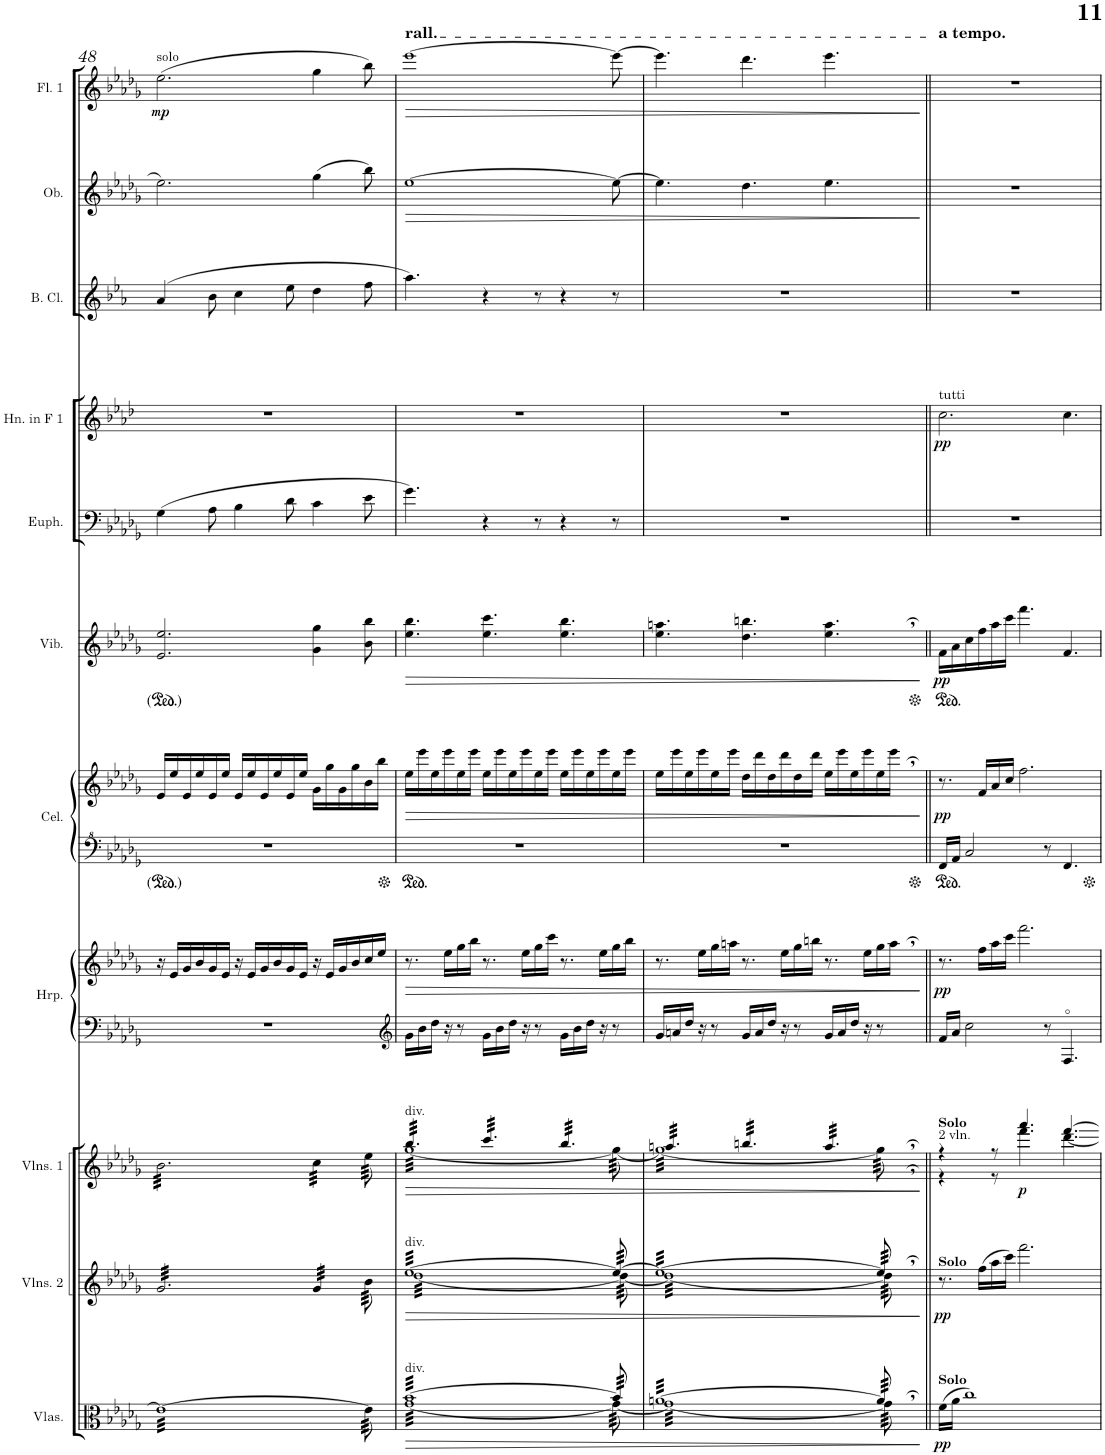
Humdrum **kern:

**kern	**dynam	**kern	**dynam	**kern	**dynam	**kern	**kern	**dynam	**kern	**kern	**dynam	**kern	**dynam	**kern	**kern	**dynam	**kern	**kern	**dynam	**kern	**dynam
*part11	*part11	*part10	*part10	*part9	*part9	*part8	*part8	*part8	*part7	*part7	*part7	*part6	*part6	*part5	*part4	*part4	*part3	*part2	*part2	*part1	*part1
*staff13	*staff13	*staff12	*staff12	*staff11	*staff11	*staff10	*staff9	*staff9/10	*staff8	*staff7	*staff7/8	*staff6	*staff6	*staff5	*staff4	*staff4	*staff3	*staff2	*staff2	*staff1	*staff1
*I"Violas	*	*I"Violins 2	*	*I"Violins 1	*	*I"Harp	*	*	*I"Celesta	*	*	*I"Vibraphone	*	*I"Euphonium	*I"Horn in F 1	*	*I"Bass Clarinet	*I"Oboe	*	*I"Flute 1	*
*I'Vlas.	*	*I'Vlns. 2	*	*I'Vlns. 1	*	*I'Hrp.	*	*	*I'Cel.	*	*	*I'Vib.	*	*I'Euph.	*I'Hn. in F 1	*	*I'B. Cl.	*I'Ob.	*	*I'Fl. 1	*
!!LO:PB:g=z
*clefC3	*	*clefG2	*	*clefG2	*	*clefF4	*clefG2	*	*clefF^4	*clefG2	*	*clefG2	*	*clefF4	*clefG2	*	*clefG2	*clefG2	*	*clefG2	*
*	*	*	*	*	*	*	*	*	*Trd-7c-12	*Trd-7c-12	*	*	*	*Trd7c12	*Trd4c7	*	*Trd8c14	*	*	*	*
*k[b-e-a-d-g-]	*	*k[b-e-a-d-g-]	*	*k[b-e-a-d-g-]	*	*k[b-e-a-d-g-]	*k[b-e-a-d-g-]	*	*k[b-e-a-d-g-]	*k[b-e-a-d-g-]	*	*k[b-e-a-d-g-]	*	*k[b-e-a-d-g-]	*k[b-e-a-d-]	*	*k[b-e-a-]	*k[b-e-a-d-g-]	*	*k[b-e-a-d-g-]	*
*M9/8	*	*M9/8	*	*M9/8	*	*M9/8	*M9/8	*	*M9/8	*M9/8	*	*M9/8	*	*M9/8	*M9/8	*	*M9/8	*M9/8	*	*M9/8	*
=48	=48	=48	=48	=48	=48	=48	=48	=48	=48	=48	=48	=48	=48	=48	=48	=48	=48	=48	=48	=48	=48
!	!	!	!	!	!	!	!	!	!	!	!	!	!	!	!	!	!	!	!	!LO:TX:a:t=solo	!
!	!	!	!	!	!	!	!	!	!	!	!	!	!	!	!	!	!	!	!	!	!LO:DY:b
*tremolo	*	*	*	*	*	*	*	*	*	*	*	*	*	*	*	*	*	*	*	*	*
*	*	*tremolo	*	*	*	*	*	*	*	*	*	*	*	*	*	*	*	*	*	*	*
*	*	*	*	*tremolo	*	*	*	*	*	*	*	*	*	*	*	*	*	*	*	*	*
32e-LLL	.	32g-/LLL	.	32b-\LLL	.	8%9r	16r	.	8%9r	16e-/LL	.	2.e-/ 2.ee-/	.	(4G-\	8%9r	.	(4a-/	2.ee-\	.	(2.ee-\	mp
32e-	.	32g-/	.	32b-\	.	.	.	.	.	.	.	.	.	.	.	.	.	.	.	.	.
32e-	.	32g-/	.	32b-\	.	.	16e-/LL	.	.	16ee-/	.	.	.	.	.	.	.	.	.	.	.
32e-	.	32g-/	.	32b-\	.	.	.	.	.	.	.	.	.	.	.	.	.	.	.	.	.
32e-	.	32g-/	.	32b-\	.	.	16g-/	.	.	16e-/	.	.	.	.	.	.	.	.	.	.	.
32e-	.	32g-/	.	32b-\	.	.	.	.	.	.	.	.	.	.	.	.	.	.	.	.	.
32e-	.	32g-/	.	32b-\	.	.	16b-/	.	.	16ee-/	.	.	.	.	.	.	.	.	.	.	.
32e-	.	32g-/	.	32b-\	.	.	.	.	.	.	.	.	.	.	.	.	.	.	.	.	.
32e-	.	32g-/	.	32b-\	.	.	16g-/	.	.	16e-/	.	.	.	8A-\	.	.	8b-\	.	.	.	.
32e-	.	32g-/	.	32b-\	.	.	.	.	.	.	.	.	.	.	.	.	.	.	.	.	.
32e-	.	32g-/	.	32b-\	.	.	16e-/JJ	.	.	16ee-/JJ	.	.	.	.	.	.	.	.	.	.	.
32e-	.	32g-/	.	32b-\	.	.	.	.	.	.	.	.	.	.	.	.	.	.	.	.	.
32e-	.	32g-/	.	32b-\	.	.	16r	.	.	16e-/LL	.	.	.	4B-\	.	.	4cc\	.	.	.	.
32e-	.	32g-/	.	32b-\	.	.	.	.	.	.	.	.	.	.	.	.	.	.	.	.	.
32e-	.	32g-/	.	32b-\	.	.	16e-/LL	.	.	16ee-/	.	.	.	.	.	.	.	.	.	.	.
32e-	.	32g-/	.	32b-\	.	.	.	.	.	.	.	.	.	.	.	.	.	.	.	.	.
32e-	.	32g-/	.	32b-\	.	.	16g-/	.	.	16e-/	.	.	.	.	.	.	.	.	.	.	.
32e-	.	32g-/	.	32b-\	.	.	.	.	.	.	.	.	.	.	.	.	.	.	.	.	.
32e-	.	32g-/	.	32b-\	.	.	16b-/	.	.	16ee-/	.	.	.	.	.	.	.	.	.	.	.
32e-	.	32g-/	.	32b-\	.	.	.	.	.	.	.	.	.	.	.	.	.	.	.	.	.
32e-	.	32g-/	.	32b-\	.	.	16g-/	.	.	16e-/	.	.	.	8d-\	.	.	8ee-\	.	.	.	.
32e-	.	32g-/	.	32b-\	.	.	.	.	.	.	.	.	.	.	.	.	.	.	.	.	.
32e-	.	32g-/	.	32b-\	.	.	16e-/JJ	.	.	16ee-/JJ	.	.	.	.	.	.	.	.	.	.	.
32e-	.	32g-/JJJ	.	32b-\JJJ	.	.	.	.	.	.	.	.	.	.	.	.	.	.	.	.	.
32e-	.	32g-/LLL	.	32cc\LLL	.	.	16r	.	.	16g-\LL	.	4g-\ 4gg-\	.	4c\	.	.	4dd\	(4gg-\	.	4gg-\	.
32e-	.	32g-/	.	32cc\	.	.	.	.	.	.	.	.	.	.	.	.	.	.	.	.	.
32e-	.	32g-/	.	32cc\	.	.	16e-/LL	.	.	16gg-\	.	.	.	.	.	.	.	.	.	.	.
32e-	.	32g-/	.	32cc\	.	.	.	.	.	.	.	.	.	.	.	.	.	.	.	.	.
32e-	.	32g-/	.	32cc\	.	.	16g-/	.	.	16g-\	.	.	.	.	.	.	.	.	.	.	.
32e-	.	32g-/	.	32cc\	.	.	.	.	.	.	.	.	.	.	.	.	.	.	.	.	.
32e-	.	32g-/	.	32cc\	.	.	16b-/	.	.	16gg-\	.	.	.	.	.	.	.	.	.	.	.
32e-JJJ	.	32g-/JJJ	.	32cc\JJJ	.	.	.	.	.	.	.	.	.	.	.	.	.	.	.	.	.
64e-\]	.	64b-\	.	64ee-\	.	.	16cc/	.	.	16b-\	.	8b-\ 8bb-\	.	8e-\	.	.	8ff\	8bb-\)	.	8bb-\)	.
64e-\	.	64b-\	.	64ee-\	.	.	.	.	.	.	.	.	.	.	.	.	.	.	.	.	.
64e-\	.	64b-\	.	64ee-\	.	.	.	.	.	.	.	.	.	.	.	.	.	.	.	.	.
64e-\	.	64b-\	.	64ee-\	.	.	.	.	.	.	.	.	.	.	.	.	.	.	.	.	.
64e-\	.	64b-\	.	64ee-\	.	.	16ee-/JJ	.	.	16bb-\JJ	.	.	.	.	.	.	.	.	.	.	.
64e-\	.	64b-\	.	64ee-\	.	.	.	.	.	.	.	.	.	.	.	.	.	.	.	.	.
64e-\	.	64b-\	.	64ee-\	.	.	.	.	.	.	.	.	.	.	.	.	.	.	.	.	.
64e-\	.	64b-\	.	64ee-\	.	.	.	.	.	.	.	.	.	.	.	.	.	.	.	.	.
=49	=49	=49	=49	=49	=49	=49	=49	=49	=49	=49	=49	=49	=49	=49	=49	=49	=49	=49	=49	=49	=49
*	*	*	*	*	*	*clefG2	*	*	*	*	*	*	*	*	*	*	*	*	*	*	*
!	!	!	!	!	!	!	!	!	!	!	!	!	!	!	!	!	!	!	!	!LO:TX:a:t=rall.	!
!	!	!	!	!LO:TX:a:t=div.	!	!	!	!	!	!	!	!	!	!	!	!	!	!	!	!	!
!	!	!LO:TX:a:t=div.	!	!	!	!	!	!	!	!	!	!	!	!	!	!	!	!	!	!	!
!LO:TX:a:t=div.	!	!	!	!	!	!	!	!	!	!	!	!	!	!	!	!	!	!	!	!	!
!	!LO:HP:b	!	!LO:HP:b	!	!LO:HP:b	!	!	!LO:HP:b	!	!	!LO:HP:b	!	!LO:HP:b	!	!	!	!	!	!LO:HP:b	!	!
*^	*	*^	*	*^	*	*	*	*	*	*	*	*	*	*	*	*	*	*	*	*	*
[32b-LLL	[32g-LLL	>	[32ee-LLL	[32dd-LLL	>	32bb-/LLL	[32gg-LLL	>	16g-\LL	8.r	>	8%9r	16ee-\LL	>	4.ee-\ 4.bb-\	>	4.g-\)	8%9r	.	4.aa-\)	[1ee-	>	[1eee-	.
32b-	32g-	.	32ee-	32dd-	.	32bb-/	32gg-	.	.	.	.	.	.	.	.	.	.	.	.	.	.	.	.	.
32b-	32g-	.	32ee-	32dd-	.	32bb-/	32gg-	.	16b-\	.	.	.	16eee-\	.	.	.	.	.	.	.	.	.	.	.
32b-	32g-	.	32ee-	32dd-	.	32bb-/	32gg-	.	.	.	.	.	.	.	.	.	.	.	.	.	.	.	.	.
32b-	32g-	.	32ee-	32dd-	.	32bb-/	32gg-	.	16dd-\JJ	.	.	.	16ee-\	.	.	.	.	.	.	.	.	.	.	.
32b-	32g-	.	32ee-	32dd-	.	32bb-/	32gg-	.	.	.	.	.	.	.	.	.	.	.	.	.	.	.	.	.
32b-	32g-	.	32ee-	32dd-	.	32bb-/	32gg-	.	16r	16ee-\LL	.	.	16eee-\	.	.	.	.	.	.	.	.	.	.	.
32b-	32g-	.	32ee-	32dd-	.	32bb-/	32gg-	.	.	.	.	.	.	.	.	.	.	.	.	.	.	.	.	.
32b-	32g-	.	32ee-	32dd-	.	32bb-/	32gg-	.	8r	16gg-\	.	.	16ee-\	.	.	.	.	.	.	.	.	.	.	.
32b-	32g-	.	32ee-	32dd-	.	32bb-/	32gg-	.	.	.	.	.	.	.	.	.	.	.	.	.	.	.	.	.
32b-	32g-	.	32ee-	32dd-	.	32bb-/	32gg-	.	.	16bb-\JJ	.	.	16eee-\JJ	.	.	.	.	.	.	.	.	.	.	.
32b-	32g-	.	32ee-	32dd-	.	32bb-/JJJ	32gg-	.	.	.	.	.	.	.	.	.	.	.	.	.	.	.	.	.
32b-	32g-	.	32ee-	32dd-	.	32ccc/LLL	32gg-	.	16g-\LL	8.r	.	.	16ee-\LL	.	4.ee-\ 4.ccc\	.	4r	.	.	4r	.	.	.	.
32b-	32g-	.	32ee-	32dd-	.	32ccc/	32gg-	.	.	.	.	.	.	.	.	.	.	.	.	.	.	.	.	.
32b-	32g-	.	32ee-	32dd-	.	32ccc/	32gg-	.	16b-\	.	.	.	16eee-\	.	.	.	.	.	.	.	.	.	.	.
32b-	32g-	.	32ee-	32dd-	.	32ccc/	32gg-	.	.	.	.	.	.	.	.	.	.	.	.	.	.	.	.	.
32b-	32g-	.	32ee-	32dd-	.	32ccc/	32gg-	.	16dd-\JJ	.	.	.	16ee-\	.	.	.	.	.	.	.	.	.	.	.
32b-	32g-	.	32ee-	32dd-	.	32ccc/	32gg-	.	.	.	.	.	.	.	.	.	.	.	.	.	.	.	.	.
32b-	32g-	.	32ee-	32dd-	.	32ccc/	32gg-	.	16r	16ee-\LL	.	.	16eee-\	.	.	.	.	.	.	.	.	.	.	.
32b-	32g-	.	32ee-	32dd-	.	32ccc/	32gg-	.	.	.	.	.	.	.	.	.	.	.	.	.	.	.	.	.
32b-	32g-	.	32ee-	32dd-	.	32ccc/	32gg-	.	8r	16gg-\	.	.	16ee-\	.	.	.	8r	.	.	8r	.	.	.	.
32b-	32g-	.	32ee-	32dd-	.	32ccc/	32gg-	.	.	.	.	.	.	.	.	.	.	.	.	.	.	.	.	.
32b-	32g-	.	32ee-	32dd-	.	32ccc/	32gg-	.	.	16ccc\JJ	.	.	16eee-\JJ	.	.	.	.	.	.	.	.	.	.	.
32b-	32g-	.	32ee-	32dd-	.	32ccc/JJJ	32gg-	.	.	.	.	.	.	.	.	.	.	.	.	.	.	.	.	.
32b-	32g-	.	32ee-	32dd-	.	32bb-/LLL	32gg-	.	16g-\LL	8.r	.	.	16ee-\LL	.	4.ee-\ 4.bb-\	.	4r	.	.	4r	.	.	.	.
32b-	32g-	.	32ee-	32dd-	.	32bb-/	32gg-	.	.	.	.	.	.	.	.	.	.	.	.	.	.	.	.	.
32b-	32g-	.	32ee-	32dd-	.	32bb-/	32gg-	.	16b-\	.	.	.	16eee-\	.	.	.	.	.	.	.	.	.	.	.
32b-	32g-	.	32ee-	32dd-	.	32bb-/	32gg-	.	.	.	.	.	.	.	.	.	.	.	.	.	.	.	.	.
32b-	32g-	.	32ee-	32dd-	.	32bb-/	32gg-	.	16dd-\JJ	.	.	.	16ee-\	.	.	.	.	.	.	.	.	.	.	.
32b-	32g-	.	32ee-	32dd-	.	32bb-/	32gg-	.	.	.	.	.	.	.	.	.	.	.	.	.	.	.	.	.
32b-	32g-	.	32ee-	32dd-	.	32bb-/	32gg-	.	16r	16ee-\LL	.	.	16eee-\	.	.	.	.	.	.	.	.	.	.	.
32b-JJJ	32g-JJJ	.	32ee-JJJ	32dd-JJJ	.	32bb-/	32gg-JJJ	.	.	.	.	.	.	.	.	.	.	.	.	.	.	.	.	.
!	!	!	!	!	!	!	!	!	!	!	!	!	!	!	!	!	!	!	!	!	!	!	!	!LO:HP:b
64b-/]	64g-\	.	64ee-/	64dd-\	.	32bb-/	64gg-\	.	8r	16gg-\	.	.	16ee-\	.	.	.	8r	.	.	8r	8ee-\_	.	8eee-\_	>
64b-/	64g-\	.	64ee-/	64dd-\	.	.	64gg-\	.	.	.	.	.	.	.	.	.	.	.	.	.	.	.	.	.
64b-/	64g-\	.	64ee-/	64dd-\	.	32bb-/	64gg-\	.	.	.	.	.	.	.	.	.	.	.	.	.	.	.	.	.
64b-/	64g-\	.	64ee-/	64dd-\	.	.	64gg-\	.	.	.	.	.	.	.	.	.	.	.	.	.	.	.	.	.
64b-/	64g-\	.	64ee-/	64dd-\	.	32bb-/	64gg-\	.	.	16bb-\JJ	.	.	16eee-\JJ	.	.	.	.	.	.	.	.	.	.	.
64b-/	64g-\	.	64ee-/	64dd-\	.	.	64gg-\	.	.	.	.	.	.	.	.	.	.	.	.	.	.	.	.	.
64b-/	64g-\	.	64ee-/	64dd-\	.	32bb-/JJJ	64gg-\	.	.	.	.	.	.	.	.	.	.	.	.	.	.	.	.	.
64b-/	64g-\	.	64ee-/	64dd-\	.	.	64gg-\	.	.	.	.	.	.	.	.	.	.	.	.	.	.	.	.	.
=50	=50	=50	=50	=50	=50	=50	=50	=50	=50	=50	=50	=50	=50	=50	=50	=50	=50	=50	=50	=50	=50	=50	=50	=50
[32anLLL	32g-LLL	.	32ee-LLL	32dd-LLL	.	32aan/LLL	32gg-LLL	.	16g-/LL	8.r	.	8%9r	16ee-\LL	.	4.ee-\ 4.aan\	.	8%9r	8%9r	.	8%9r	4.ee-\]	.	4.eee-\]	.
32an	32g-	.	32ee-	32dd-	.	32aan/	32gg-	.	.	.	.	.	.	.	.	.	.	.	.	.	.	.	.	.
32an	32g-	.	32ee-	32dd-	.	32aan/	32gg-	.	16an/	.	.	.	16eee-\	.	.	.	.	.	.	.	.	.	.	.
32an	32g-	.	32ee-	32dd-	.	32aan/	32gg-	.	.	.	.	.	.	.	.	.	.	.	.	.	.	.	.	.
32an	32g-	.	32ee-	32dd-	.	32aan/	32gg-	.	16dd-/JJ	.	.	.	16ee-\	.	.	.	.	.	.	.	.	.	.	.
32an	32g-	.	32ee-	32dd-	.	32aan/	32gg-	.	.	.	.	.	.	.	.	.	.	.	.	.	.	.	.	.
32an	32g-	.	32ee-	32dd-	.	32aan/	32gg-	.	16r	16ee-\LL	.	.	16eee-\	.	.	.	.	.	.	.	.	.	.	.
32an	32g-	.	32ee-	32dd-	.	32aan/	32gg-	.	.	.	.	.	.	.	.	.	.	.	.	.	.	.	.	.
32an	32g-	.	32ee-	32dd-	.	32aan/	32gg-	.	8r	16gg-\	.	.	16ee-\	.	.	.	.	.	.	.	.	.	.	.
32an	32g-	.	32ee-	32dd-	.	32aan/	32gg-	.	.	.	.	.	.	.	.	.	.	.	.	.	.	.	.	.
32an	32g-	.	32ee-	32dd-	.	32aan/	32gg-	.	.	16aan\JJ	.	.	16eee-\JJ	.	.	.	.	.	.	.	.	.	.	.
32an	32g-	.	32ee-	32dd-	.	32aan/JJJ	32gg-	.	.	.	.	.	.	.	.	.	.	.	.	.	.	.	.	.
32an	32g-	.	32ee-	32dd-	.	32bbn/LLL	32gg-	.	16g-/LL	8.r	.	.	16dd-\LL	.	4.dd-\ 4.bbn\	.	.	.	.	.	4.dd-\	.	4.ddd-\	.
32an	32g-	.	32ee-	32dd-	.	32bbn/	32gg-	.	.	.	.	.	.	.	.	.	.	.	.	.	.	.	.	.
32an	32g-	.	32ee-	32dd-	.	32bbn/	32gg-	.	16a/	.	.	.	16ddd-\	.	.	.	.	.	.	.	.	.	.	.
32an	32g-	.	32ee-	32dd-	.	32bbn/	32gg-	.	.	.	.	.	.	.	.	.	.	.	.	.	.	.	.	.
32an	32g-	.	32ee-	32dd-	.	32bbn/	32gg-	.	16dd-/JJ	.	.	.	16dd-\	.	.	.	.	.	.	.	.	.	.	.
32an	32g-	.	32ee-	32dd-	.	32bbn/	32gg-	.	.	.	.	.	.	.	.	.	.	.	.	.	.	.	.	.
32an	32g-	.	32ee-	32dd-	.	32bbn/	32gg-	.	16r	16ee-\LL	.	.	16ddd-\	.	.	.	.	.	.	.	.	.	.	.
32an	32g-	.	32ee-	32dd-	.	32bbn/	32gg-	.	.	.	.	.	.	.	.	.	.	.	.	.	.	.	.	.
32an	32g-	.	32ee-	32dd-	.	32bbn/	32gg-	.	8r	16gg-\	.	.	16dd-\	.	.	.	.	.	.	.	.	.	.	.
32an	32g-	.	32ee-	32dd-	.	32bbn/	32gg-	.	.	.	.	.	.	.	.	.	.	.	.	.	.	.	.	.
32an	32g-	.	32ee-	32dd-	.	32bbn/	32gg-	.	.	16bbn\JJ	.	.	16ddd-\JJ	.	.	.	.	.	.	.	.	.	.	.
32an	32g-	.	32ee-	32dd-	.	32bbn/JJJ	32gg-	.	.	.	.	.	.	.	.	.	.	.	.	.	.	.	.	.
32an	32g-	.	32ee-	32dd-	.	32aa,/LLL	32gg-	.	16g-/LL	8.r	.	.	16ee-\LL	.	4.ee-\, 4.aa\,	.	.	.	.	.	4.ee-\	.	4.eee-\	.
32an	32g-	.	32ee-	32dd-	.	32aa,/	32gg-	.	.	.	.	.	.	.	.	.	.	.	.	.	.	.	.	.
32an	32g-	.	32ee-	32dd-	.	32aa,/	32gg-	.	16a/	.	.	.	16eee-\	.	.	.	.	.	.	.	.	.	.	.
32an	32g-	.	32ee-	32dd-	.	32aa,/	32gg-	.	.	.	.	.	.	.	.	.	.	.	.	.	.	.	.	.
32an	32g-	.	32ee-	32dd-	.	32aa,/	32gg-	.	16dd-/JJ	.	.	.	16ee-\	.	.	.	.	.	.	.	.	.	.	.
32an	32g-	.	32ee-	32dd-	.	32aa,/	32gg-	.	.	.	.	.	.	.	.	.	.	.	.	.	.	.	.	.
32an	32g-	.	32ee-	32dd-	.	32aa,/	32gg-	.	16r	16ee-\LL	.	.	16eee-\	.	.	.	.	.	.	.	.	.	.	.
32anJJJ	32g-JJJ	.	32ee-JJJ	32dd-JJJ	.	32aa,/	32gg-JJJ	.	.	.	.	.	.	.	.	.	.	.	.	.	.	.	.	.
64a,/]	64g-\]	.	64ee-,/]	64dd-\]	.	32aa,/	64gg-,<\]	.	8r	16gg-\	.	.	16ee-\	.	.	.	.	.	.	.	.	.	.	.
64a,/	64g-\	.	64ee-,/	64dd-\	.	.	64gg-,<\	.	.	.	.	.	.	.	.	.	.	.	.	.	.	.	.	.
64a,/	64g-\	.	64ee-,/	64dd-\	.	32aa,/	64gg-,<\	.	.	.	.	.	.	.	.	.	.	.	.	.	.	.	.	.
64a,/	64g-\	.	64ee-,/	64dd-\	.	.	64gg-,<\	.	.	.	.	.	.	.	.	.	.	.	.	.	.	.	.	.
64a,/	64g-\	.	64ee-,/	64dd-\	.	32aa,/	64gg-,<\	.	.	16aa,\JJ	.	.	16eee-,\JJ	.	.	.	.	.	.	.	.	.	.	.
64a,/	64g-\	.	64ee-,/	64dd-\	.	.	64gg-,<\	.	.	.	.	.	.	.	.	.	.	.	.	.	.	.	.	.
64a,/	64g-\	.	64ee-,/	64dd-\	.	32aa,/JJJ	64gg-,<\	.	.	.	.	.	.	.	.	.	.	.	.	.	.	.	.	.
64a,/	64g-\	.	64ee-,/	64dd-\	.	.	64gg-,<\	.	.	.	.	.	.	.	.	.	.	.	.	.	.	.	.	.
*	*	*	*	*	*	*Xtremolo	*	*	*	*	*	*	*	*	*	*	*	*	*	*	*	*	*	*
*	*	*	*Xtremolo	*	*	*	*	*	*	*	*	*	*	*	*	*	*	*	*	*	*	*	*	*
*Xtremolo	*	*	*	*	*	*	*	*	*	*	*	*	*	*	*	*	*	*	*	*	*	*	*	*
*v	*v	*	*	*	*	*v	*v	*	*	*	*	*	*	*	*	*	*	*	*	*	*	*	*	*
*	*	*v	*v	*	*	*	*	*	*	*	*	*	*	*	*	*	*	*	*	*	*	*
.	]	.	]	.	]	.	.	]	.	.	]	.	]	.	.	.	.	.	]	.	]
=51||	=51||	=51||	=51||	=51||	=51||	=51||	=51||	=51||	=51||	=51||	=51||	=51||	=51||	=51||	=51||	=51||	=51||	=51||	=51||	=51||	=51||
*	*	*	*	*^	*	*	*	*	*	*	*	*	*	*	*	*	*	*	*	*	*
!	!	!	!	!	!	!	!	!	!	!	!	!	!	!	!	!	!	!	!	!	!LO:TX:a:B:t=a tempo.	!
!	!	!	!	!	!	!	!	!	!	!	!	!	!	!	!	!LO:TX:a:t=tutti	!	!	!	!	!	!
!	!	!	!	!LO:TX:a:B:t=Solo	!	!	!	!	!	!	!	!	!	!	!	!	!	!	!	!	!	!
!	!	!	!	!LO:TX:a:t=2 vln.	!	!	!	!	!	!	!	!	!	!	!	!	!	!	!	!	!	!
!	!	!LO:TX:a:B:t=Solo	!	!	!	!	!	!	!	!	!	!	!	!	!	!	!	!	!	!	!	!
!LO:TX:a:B:t=Solo	!	!	!	!	!	!	!	!	!	!	!	!	!	!	!	!	!	!	!	!	!	!
!	!LO:DY:b	!	!LO:DY:b	!	!	!	!	!	!LO:DY:b	!	!	!LO:DY:b	!	!LO:DY:b	!	!	!LO:DY:b	!	!	!	!	!
(16f\LL	pp	8.r	pp	4r	4r	.	16f/LL	8.r	pp	16F/LL	8.r	pp	16f\LL	pp	8%9r	2.cc\	pp	8%9r	8%9r	.	8%9r	.
16a-\JJ	.	.	.	.	.	.	16a-/JJ	.	.	16A-/JJ	.	.	16a-\	.	.	.	.	.	.	.	.	.
1cc)	.	.	.	.	.	.	2cc\	.	.	2c/	.	.	16cc\	.	.	.	.	.	.	.	.	.
.	.	(16ff\LL	.	.	.	.	.	16ff\LL	.	.	16f/LL	.	16ff\	.	.	.	.	.	.	.	.	.
.	.	16aa-\	.	8r	8r	.	.	16aa-\	.	.	16a-/	.	16aa-\	.	.	.	.	.	.	.	.	.
.	.	16ccc\JJ)	.	.	.	.	.	16ccc\JJ	.	.	16cc/JJ	.	16ccc\JJ	.	.	.	.	.	.	.	.	.
!	!	!	!	!	!	!LO:DY:b	!	!	!	!	!	!	!	!	!	!	!	!	!	!	!	!
.	.	2.fff\	.	4.aaa-/	4.fff\	p	.	2.fff\	.	.	2.ff\	.	4.fff\	.	.	.	.	.	.	.	.	.
.	.	.	.	.	.	.	8r	.	.	8r	.	.	.	.	.	.	.	.	.	.	.	.
.	.	.	.	[4.fff/	[4.ddd-\	.	4.F/	.	.	4.F/	.	.	4.f/	.	.	4.cc\	.	.	.	.	.	.
*	*	*	*	*v	*v	*	*	*	*	*	*	*	*	*	*	*	*	*	*	*	*	*
=	=	=	=	=	=	=	=	=	=	=	=	=	=	=	=	=	=	=	=	=	=
*-	*-	*-	*-	*-	*-	*-	*-	*-	*-	*-	*-	*-	*-	*-	*-	*-	*-	*-	*-	*-	*-
